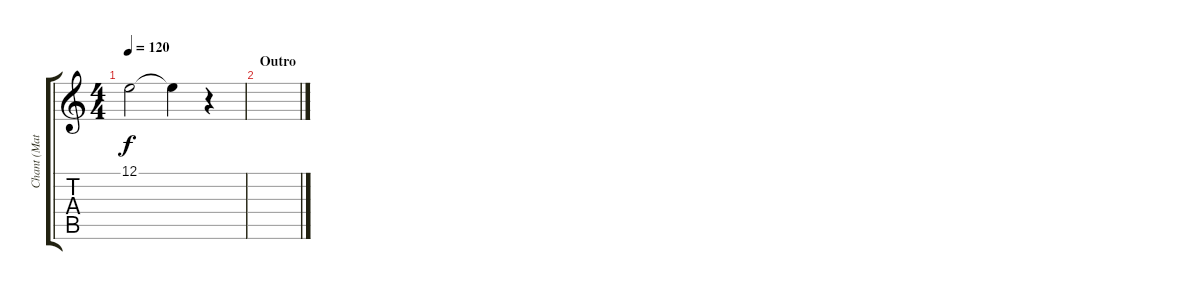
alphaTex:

\track ("Chant (Matthew Bellamy)" "Chant (Mat") {instrument brasssection}
\staff {score tabs}
\tuning (E4 B3 G3 D3 A2 E2) {hide}
\ts (4 4)
\tempo 120
\clef g2
\ks c
12.1{t}.2{dy f} 12.1{t}.4 r.4 |
\section ("" "Outro")
